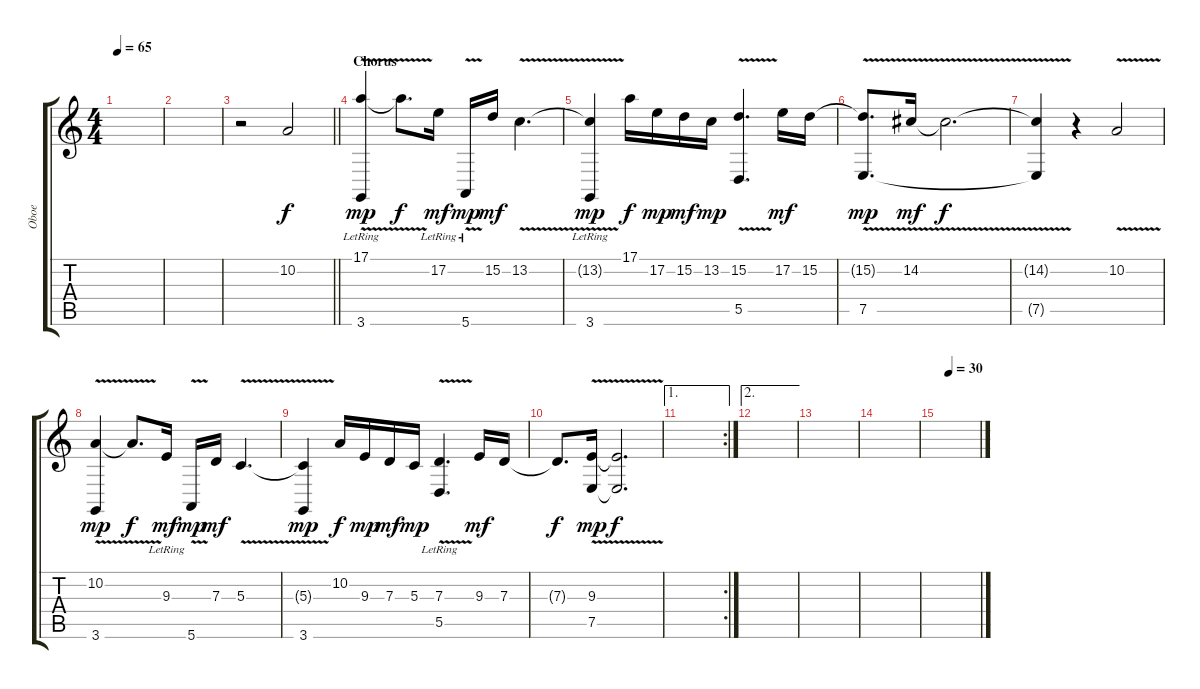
\track ("Oboe" "Oboe") {instrument oboe}
\staff {score tabs}
\tuning (E4 B3 G3 D3 A2 E2) {hide}
\ts (4 4)
\tempo 65
\clef g2
\ks c
|
|
\barLineRight lightlight
r.2 10.2.2{volume 9} |
\section ("" "Chorus")
(17.1{v} 3.6{v lr}).4{dy mp volume 10} 17.1{t}.8{d dy f} 17.2{lr}.16{dy mf volume 9} 5.6{v lr}.16{dy mp} 15.2.16{dy mf} 13.2{v}.4{d volume 6} |
(13.2{t} 3.6{v lr}).4{dy mp} 17.1.16{dy f volume 9} 17.2.16{dy mp} 15.2.16{dy mf} 13.2.16{dy mp} (15.2{v} 5.5).4{d} 17.2.16{dy mf} 15.2.16 |
(15.2{t} 7.5{v}).8{d dy mp} 14.2{v}.16{dy mf volume 2} 14.2{t}.2{d dy f} |
(14.2{t} 7.5{t}).4 r.4 10.2{v}.2{volume 9} |
(10.2{v} 3.6{v}).4{dy mp volume 10} 10.2{t}.8{d dy f} 9.3{lr}.16{dy mf volume 9} 5.6{v}.16{dy mp} 7.3.16{dy mf} 5.3{v}.4{d volume 6} |
(5.3{t} 3.6{v}).4{dy mp} 10.2.16{dy f volume 9} 9.3.16{dy mp} 7.3.16{dy mf} 5.3.16{dy mp} (7.3{v} 5.5{v lr}).4{d} 9.3.16{dy mf} 7.3.16 |
7.3{t}.8{d dy f} (9.3 7.5{v}).16{dy mp volume 2} (9.3{t} 7.5{t}).2{d dy f} |
\ae 1
\rc 2
|
\ae 2
|
|
|
\tempo (30 0.25)
